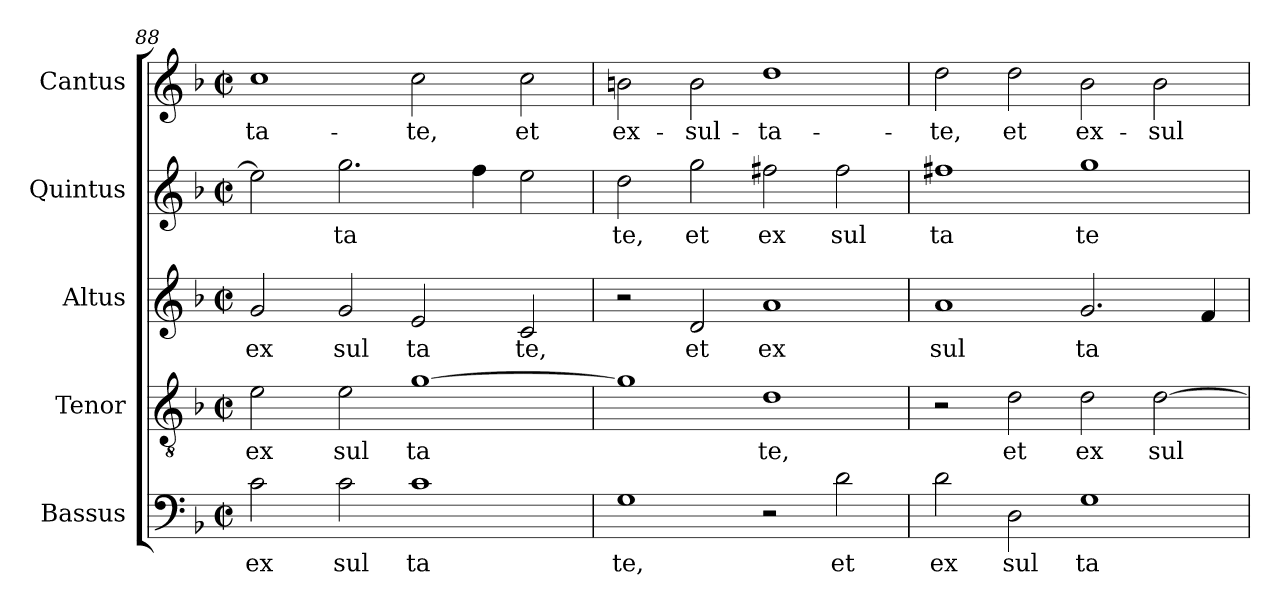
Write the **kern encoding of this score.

**kern	**text	**kern	**text	**kern	**text	**kern	**text	**kern	**text
*part5	*part5	*part4	*part4	*part3	*part3	*part2	*part2	*part1	*part1
*staff5	*staff5	*staff4	*staff4	*staff3	*staff3	*staff2	*staff2	*staff1	*staff1
*I"Bassus	*	*I"Tenor	*	*I"Altus	*	*I"Quintus	*	*I"Cantus	*
!!LO:PB:g=z
*clefF4	*	*clefGv2	*	*clefG2	*	*clefG2	*	*clefG2	*
*k[b-]	*	*k[b-]	*	*k[b-]	*	*k[b-]	*	*k[b-]	*
*F:	*	*F:	*	*F:	*	*F:	*	*F:	*
*M2/2	*	*M2/2	*	*M2/2	*	*M2/2	*	*M2/2	*
*met(c|)	*	*met(c|)	*	*met(c|)	*	*met(c|)	*	*met(c|)	*
=88	=88	=88	=88	=88	=88	=88	=88	=88	=88
!	!LO:LY:b:cj	!	!LO:LY:b:cj	!	!LO:LY:b:cj	!	!	!	!LO:LY:b:cj
*	*	*	*	*	*	*^	*	*	*
2c\	ex	2e\	ex	2g/	ex	2ee\]	16ryy	.	1cc	-ta-
.	.	.	.	.	.	.	1ryy	.	.	.
!	!LO:LY:b:cj	!	!LO:LY:b:cj	!	!LO:LY:b:cj	!	!	!LO:LY:b:cj	!	!
2c\	sul	2e\	sul	2g/	sul	2.gg\	.	ta	.	.
!	!LO:LY:b:cj	!	!LO:LY:b:cj	!	!LO:LY:b:cj	!	!	!	!	!LO:LY:b:cj
1c	ta	[>1g	ta	2e/	ta	.	.	.	2cc\	-te,
.	.	.	.	.	.	.	2...ryy	.	.	.
.	.	.	.	.	.	4ff\	.	.	.	.
!	!	!	!	!	!LO:LY:b:cj	!	!	!	!	!LO:LY:b:cj
.	.	.	.	2c/	te,	2ee\	.	.	2cc\	et
=89	=89	=89	=89	=89	=89	=89	=89	=89	=89	=89
!	!LO:LY:b:cj	!	!	!	!	!	!	!LO:LY:b:cj	!	!LO:LY:b:cj
*	*	*	*	*	*	*v	*v	*	*	*
1G	te,	1g]	.	2r	.	2dd\	te,	2bn\	ex-
!	!	!	!	!	!LO:LY:b:cj	!	!LO:LY:b:cj	!	!LO:LY:b:cj
.	.	.	.	2d/	et	2gg\	et	2b\	-sul-
!	!	!	!LO:LY:b:cj	!	!LO:LY:b:cj	!	!LO:LY:b:cj	!	!LO:LY:b:cj
2r	.	1d	te,	1a	ex	2ff#X\	ex	1dd	-ta-
!	!LO:LY:b:cj	!	!	!	!	!	!LO:LY:b:cj	!	!
2d\	et	.	.	.	.	2ff#\	sul	.	.
=90	=90	=90	=90	=90	=90	=90	=90	=90	=90
!	!LO:LY:b:cj	!	!	!	!LO:LY:b:cj	!	!LO:LY:b:cj	!	!LO:LY:b:cj
2d\	ex	2r	.	1a	sul	1ff#X	ta	2dd\	-te,
!	!LO:LY:b:cj	!	!LO:LY:b:cj	!	!	!	!	!	!LO:LY:b:cj
2D\	sul	2d\	et	.	.	.	.	2dd\	et
!	!LO:LY:b:cj	!	!LO:LY:b:cj	!	!LO:LY:b:cj	!	!LO:LY:b:cj	!	!LO:LY:b:cj
1G	ta	2d\	ex	2.g/	ta	1gg	te	2b-\	ex-
!	!	!	!LO:LY:b	!	!	!	!	!	!LO:LY:b:cj
.	.	[>2d\	sul	.	.	.	.	2b-\	-sul-
.	.	.	.	4f/	.	.	.	.	.
=	=	=	=	=	=	=	=	=	=
*-	*-	*-	*-	*-	*-	*-	*-	*-	*-
